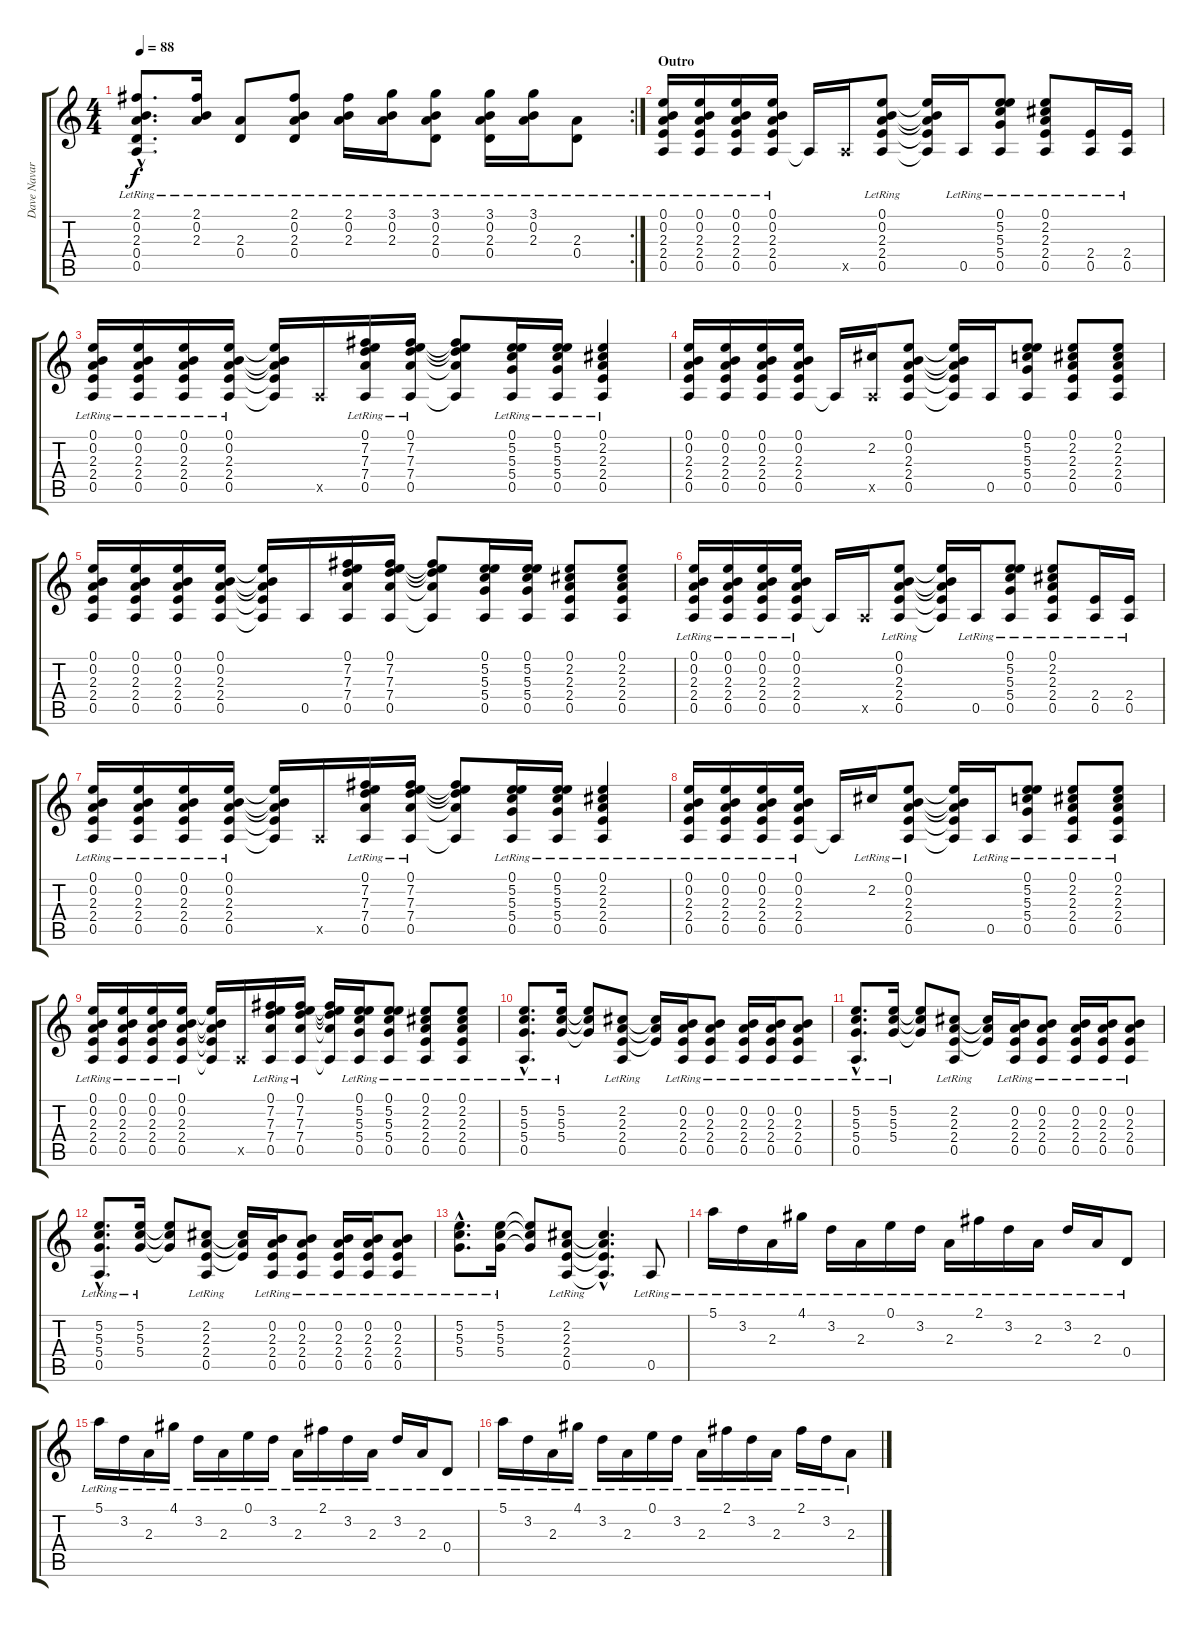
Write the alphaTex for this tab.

\track ("Dave Navarro Clean" "Dave Navar") {instrument electricguitarclean}
\staff {score tabs}
\tuning (E4 B3 G3 D3 A2 E2) {hide}
\rc 2
\ts (4 4)
\tempo 88
\clef g2
\ks c
(2.1{hac lr} 0.2{hac lr} 2.3{hac lr} 0.4{hac lr} 0.5{hac lr}).8{d dy f} (2.1{lr} 0.2{lr} 2.3{lr}).16 (2.3{lr} 0.4{lr}).8 (2.1{lr} 0.2{lr} 2.3{lr} 0.4{lr}).8 (2.1{lr} 0.2{lr} 2.3{lr}).16 (3.1{lr} 0.2{lr} 2.3{lr}).16 (3.1{lr} 0.2{lr} 2.3{lr} 0.4{lr}).8 (3.1{lr} 0.2{lr} 2.3{lr} 0.4{lr}).16 (3.1{lr} 0.2{lr} 2.3{lr}).16 (2.3{lr} 0.4{lr}).8 |
\section ("" "Outro")
(0.1{lr} 0.2{lr} 2.3{lr} 2.4{lr} 0.5{lr}).16 (0.1{lr} 0.2{lr} 2.3{lr} 2.4{lr} 0.5{lr}).16 (0.1{lr} 0.2{lr} 2.3{lr} 2.4{lr} 0.5{lr}).16 (0.1{lr} 0.2{lr} 2.3{lr} 2.4{lr} 0.5{lr}).16 0.5{t}.16 0.5{x}.16 (0.1{lr} 0.2{lr} 2.3{lr} 2.4{lr} 0.5{lr}).8 (0.1{t} 0.2{t} 2.3{t} 2.4{t} 0.5{t}).16 0.5{lr}.16 (0.1{lr} 5.2{lr} 5.3{lr} 5.4{lr} 0.5{lr}).8 (0.1{lr} 2.2{lr} 2.3{lr} 2.4{lr} 0.5{lr}).8 (2.4{lr} 0.5{lr}).16 (2.4{lr} 0.5{lr}).16 |
(0.1{lr} 0.2{lr} 2.3{lr} 2.4{lr} 0.5{lr}).16 (0.1{lr} 0.2{lr} 2.3{lr} 2.4{lr} 0.5{lr}).16 (0.1{lr} 0.2{lr} 2.3{lr} 2.4{lr} 0.5{lr}).16 (0.1{lr} 0.2{lr} 2.3{lr} 2.4{lr} 0.5{lr}).16 (0.1{t} 0.2{t} 2.3{t} 2.4{t} 0.5{t}).16 0.5{x}.16 (0.1{lr} 7.2{lr} 7.3{lr} 7.4{lr} 0.5{lr}).16 (0.1{lr} 7.2{lr} 7.3{lr} 7.4{lr} 0.5{lr}).16 (0.1{t} 7.2{t} 7.3{t} 7.4{t} 0.5{t}).8 (0.1{lr} 5.2{lr} 5.3{lr} 5.4{lr} 0.5{lr}).16 (0.1{lr} 5.2{lr} 5.3{lr} 5.4{lr} 0.5{lr}).16 (0.1{lr} 2.2{lr} 2.3{lr} 2.4{lr} 0.5{lr}).4 |
(0.1 0.2 2.3 2.4 0.5).16 (0.1 0.2 2.3 2.4 0.5).16 (0.1 0.2 2.3 2.4 0.5).16 (0.1 0.2 2.3 2.4 0.5).16 0.5{t}.16 (2.2 0.5{x}).16 (0.1 0.2 2.3 2.4 0.5).8 (0.1{t} 0.2{t} 2.3{t} 2.4{t} 0.5{t}).16 0.5.16 (0.1 5.2 5.3 5.4 0.5).8 (0.1 2.2 2.3 2.4 0.5).8 (0.1 2.2 2.3 2.4 0.5).8 |
(0.1 0.2 2.3 2.4 0.5).16 (0.1 0.2 2.3 2.4 0.5).16 (0.1 0.2 2.3 2.4 0.5).16 (0.1 0.2 2.3 2.4 0.5).16 (0.1{t} 0.2{t} 2.3{t} 2.4{t} 0.5{t}).16 0.5.16 (0.1 7.2 7.3 7.4 0.5).16 (0.1 7.2 7.3 7.4 0.5).16 (0.1{t} 7.2{t} 7.3{t} 7.4{t} 0.5{t}).8 (0.1 5.2 5.3 5.4 0.5).16 (0.1 5.2 5.3 5.4 0.5).16 (0.1 2.2 2.3 2.4 0.5).8 (0.1 2.2 2.3 2.4 0.5).8 |
(0.1{lr} 0.2{lr} 2.3{lr} 2.4{lr} 0.5{lr}).16 (0.1{lr} 0.2{lr} 2.3{lr} 2.4{lr} 0.5{lr}).16 (0.1{lr} 0.2{lr} 2.3{lr} 2.4{lr} 0.5{lr}).16 (0.1{lr} 0.2{lr} 2.3{lr} 2.4{lr} 0.5{lr}).16 0.5{t}.16 0.5{x}.16 (0.1{lr} 0.2{lr} 2.3{lr} 2.4{lr} 0.5{lr}).8 (0.1{t} 0.2{t} 2.3{t} 2.4{t} 0.5{t}).16 0.5{lr}.16 (0.1{lr} 5.2{lr} 5.3{lr} 5.4{lr} 0.5{lr}).8 (0.1{lr} 2.2{lr} 2.3{lr} 2.4{lr} 0.5{lr}).8 (2.4{lr} 0.5{lr}).16 (2.4{lr} 0.5{lr}).16 |
(0.1{lr} 0.2{lr} 2.3{lr} 2.4{lr} 0.5{lr}).16 (0.1{lr} 0.2{lr} 2.3{lr} 2.4{lr} 0.5{lr}).16 (0.1{lr} 0.2{lr} 2.3{lr} 2.4{lr} 0.5{lr}).16 (0.1{lr} 0.2{lr} 2.3{lr} 2.4{lr} 0.5{lr}).16 (0.1{t} 0.2{t} 2.3{t} 2.4{t} 0.5{t}).16 0.5{x}.16 (0.1{lr} 7.2{lr} 7.3{lr} 7.4{lr} 0.5{lr}).16 (0.1{lr} 7.2{lr} 7.3{lr} 7.4{lr} 0.5{lr}).16 (0.1{t} 7.2{t} 7.3{t} 7.4{t} 0.5{t}).8 (0.1{lr} 5.2{lr} 5.3{lr} 5.4{lr} 0.5{lr}).16 (0.1{lr} 5.2{lr} 5.3{lr} 5.4{lr} 0.5{lr}).16 (0.1{lr} 2.2{lr} 2.3{lr} 2.4{lr} 0.5{lr}).4 |
(0.1{lr} 0.2{lr} 2.3{lr} 2.4{lr} 0.5{lr}).16 (0.1{lr} 0.2{lr} 2.3{lr} 2.4{lr} 0.5{lr}).16 (0.1{lr} 0.2{lr} 2.3{lr} 2.4{lr} 0.5{lr}).16 (0.1{lr} 0.2{lr} 2.3{lr} 2.4{lr} 0.5{lr}).16 0.5{t}.16 2.2{lr}.16 (0.1{lr} 0.2{lr} 2.3{lr} 2.4{lr} 0.5{lr}).8 (0.1{t} 0.2{t} 2.3{t} 2.4{t} 0.5{t}).16 0.5{lr}.16 (0.1{lr} 5.2{lr} 5.3{lr} 5.4{lr} 0.5{lr}).8 (0.1{lr} 2.2{lr} 2.3{lr} 2.4{lr} 0.5{lr}).8 (0.1{lr} 2.2{lr} 2.3{lr} 2.4{lr} 0.5{lr}).8 |
(0.1{lr} 0.2{lr} 2.3{lr} 2.4{lr} 0.5{lr}).16 (0.1{lr} 0.2{lr} 2.3{lr} 2.4{lr} 0.5{lr}).16 (0.1{lr} 0.2{lr} 2.3{lr} 2.4{lr} 0.5{lr}).16 (0.1{lr} 0.2{lr} 2.3{lr} 2.4{lr} 0.5{lr}).16 (0.1{t} 0.2{t} 2.3{t} 2.4{t} 0.5{t}).16 0.5{x}.16 (0.1{lr} 7.2{lr} 7.3{lr} 7.4{lr} 0.5{lr}).16 (0.1{lr} 7.2{lr} 7.3{lr} 7.4{lr} 0.5{lr}).16 (0.1{t} 7.2{t} 7.3{t} 7.4{t} 0.5{t}).16 (0.1{lr} 5.2{lr} 5.3{lr} 5.4{lr} 0.5{lr}).16 (0.1{lr} 5.2{lr} 5.3{lr} 5.4{lr} 0.5{lr}).8 (0.1{lr} 2.2{lr} 2.3{lr} 2.4{lr} 0.5{lr}).8 (0.1{lr} 2.2{lr} 2.3{lr} 2.4{lr} 0.5{lr}).8 |
(5.2{hac lr} 5.3{hac lr} 5.4{hac lr} 0.5{hac lr}).8{d} (5.2{lr} 5.3{lr} 5.4{lr}).16 (5.2{t} 5.3{t} 5.4{t}).8 (2.2{lr} 2.3{lr} 2.4{lr} 0.5{lr}).8 (2.2{t} 2.3{t} 2.4{t}).16 (0.2{lr} 2.3{lr} 2.4{lr} 0.5{lr}).16 (0.2{lr} 2.3{lr} 2.4{lr} 0.5{lr}).8 (0.2{lr} 2.3{lr} 2.4{lr} 0.5{lr}).16 (0.2{lr} 2.3{lr} 2.4{lr} 0.5{lr}).16 (0.2{lr} 2.3{lr} 2.4{lr} 0.5{lr}).8 |
(5.2{hac lr} 5.3{hac lr} 5.4{hac lr} 0.5{hac lr}).8{d} (5.2{lr} 5.3{lr} 5.4{lr}).16 (5.2{t} 5.3{t} 5.4{t}).8 (2.2{lr} 2.3{lr} 2.4{lr} 0.5{lr}).8 (2.2{t} 2.3{t} 2.4{t}).16 (0.2{lr} 2.3{lr} 2.4{lr} 0.5{lr}).16 (0.2{lr} 2.3{lr} 2.4{lr} 0.5{lr}).8 (0.2{lr} 2.3{lr} 2.4{lr} 0.5{lr}).16 (0.2{lr} 2.3{lr} 2.4{lr} 0.5{lr}).16 (0.2{lr} 2.3{lr} 2.4{lr} 0.5{lr}).8 |
(5.2{hac lr} 5.3{hac lr} 5.4{hac lr} 0.5{hac lr}).8{d} (5.2{lr} 5.3{lr} 5.4{lr}).16 (5.2{t} 5.3{t} 5.4{t}).8 (2.2{lr} 2.3{lr} 2.4{lr} 0.5{lr}).8 (2.2{t} 2.3{t} 2.4{t}).16 (0.2{lr} 2.3{lr} 2.4{lr} 0.5{lr}).16 (0.2{lr} 2.3{lr} 2.4{lr} 0.5{lr}).8 (0.2{lr} 2.3{lr} 2.4{lr} 0.5{lr}).16 (0.2{lr} 2.3{lr} 2.4{lr} 0.5{lr}).16 (0.2{lr} 2.3{lr} 2.4{lr} 0.5{lr}).8 |
(5.2{hac lr} 5.3{hac lr} 5.4{hac lr}).8{d} (5.2{lr} 5.3{lr} 5.4{lr}).16 (5.2{t} 5.3{t} 5.4{t}).8 (2.2{lr} 2.3{lr} 2.4{lr} 0.5{lr}).8 (2.2{hac t} 2.3{hac t} 2.4{hac t} 0.5{hac t}).4{d} 0.5{lr}.8 |
5.1{lr}.16 3.2{lr}.16 2.3{lr}.16 4.1{lr}.16 3.2{lr}.16 2.3{lr}.16 0.1{lr}.16 3.2{lr}.16 2.3{lr}.16 2.1{lr}.16 3.2{lr}.16 2.3{lr}.16 3.2{lr}.16 2.3{lr}.16 0.4{lr}.8 |
5.1{lr}.16 3.2{lr}.16 2.3{lr}.16 4.1{lr}.16 3.2{lr}.16 2.3{lr}.16 0.1{lr}.16 3.2{lr}.16 2.3{lr}.16 2.1{lr}.16 3.2{lr}.16 2.3{lr}.16 3.2{lr}.16 2.3{lr}.16 0.4{lr}.8 |
5.1{lr}.16 3.2{lr}.16 2.3{lr}.16 4.1{lr}.16 3.2{lr}.16 2.3{lr}.16 0.1{lr}.16 3.2{lr}.16 2.3{lr}.16 2.1{lr}.16 3.2{lr}.16 2.3{lr}.16 2.1{lr}.16 3.2{lr}.16 2.3{lr}.8
